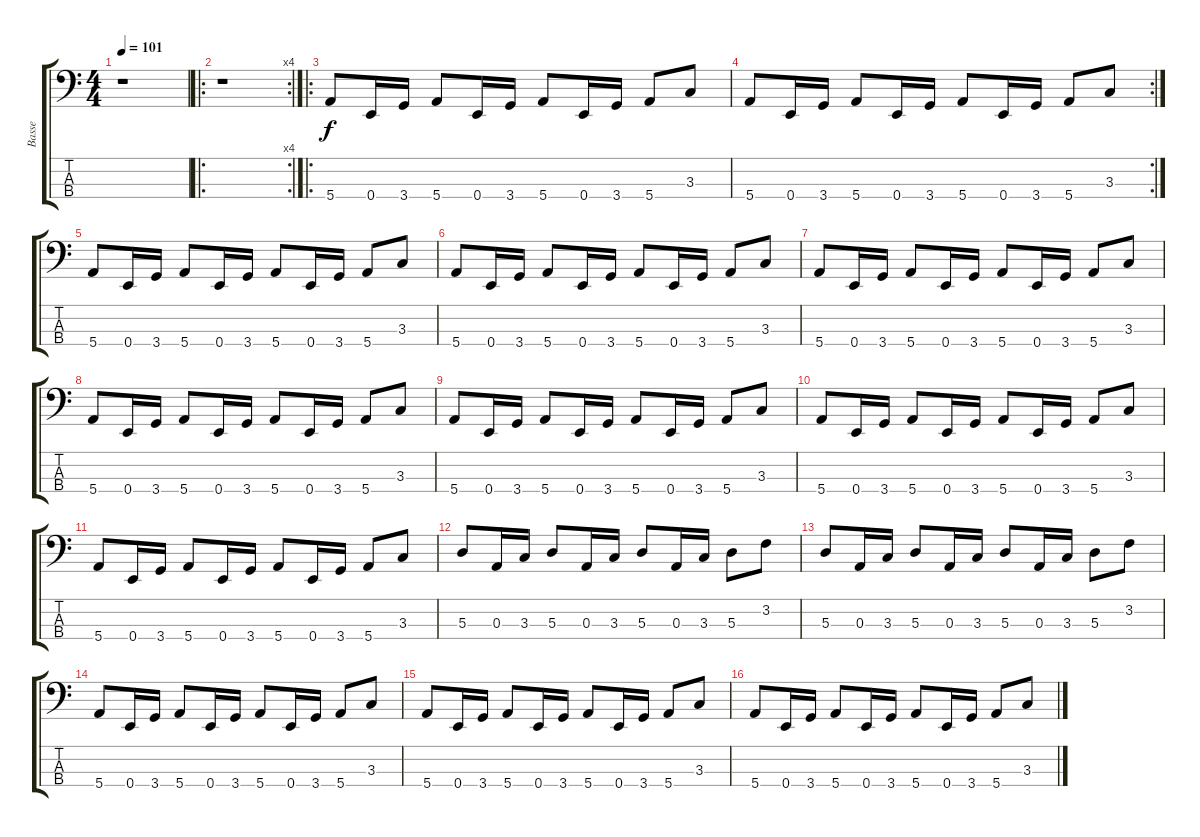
\track ("Basse" "Basse") {instrument electricbasspick}
\staff {score tabs}
\tuning (G2 D2 A1 E1) {hide}
\ts (4 4)
\tempo 101
\clef f4
\ks c
r.1{dy f instrument electricbasspick} |
\ro
\rc 4
r.1 |
\ro
5.4.8 0.4.16 3.4.16 5.4.8 0.4.16 3.4.16 5.4.8 0.4.16 3.4.16 5.4.8 3.3.8 |
\rc 2
5.4.8 0.4.16 3.4.16 5.4.8 0.4.16 3.4.16 5.4.8 0.4.16 3.4.16 5.4.8 3.3.8 |
5.4.8 0.4.16 3.4.16 5.4.8 0.4.16 3.4.16 5.4.8 0.4.16 3.4.16 5.4.8 3.3.8 |
5.4.8 0.4.16 3.4.16 5.4.8 0.4.16 3.4.16 5.4.8 0.4.16 3.4.16 5.4.8 3.3.8 |
5.4.8 0.4.16 3.4.16 5.4.8 0.4.16 3.4.16 5.4.8 0.4.16 3.4.16 5.4.8 3.3.8 |
5.4.8 0.4.16 3.4.16 5.4.8 0.4.16 3.4.16 5.4.8 0.4.16 3.4.16 5.4.8 3.3.8 |
5.4.8 0.4.16 3.4.16 5.4.8 0.4.16 3.4.16 5.4.8 0.4.16 3.4.16 5.4.8 3.3.8 |
5.4.8 0.4.16 3.4.16 5.4.8 0.4.16 3.4.16 5.4.8 0.4.16 3.4.16 5.4.8 3.3.8 |
5.4.8 0.4.16 3.4.16 5.4.8 0.4.16 3.4.16 5.4.8 0.4.16 3.4.16 5.4.8 3.3.8 |
5.3.8 0.3.16 3.3.16 5.3.8 0.3.16 3.3.16 5.3.8 0.3.16 3.3.16 5.3.8 3.2.8 |
5.3.8 0.3.16 3.3.16 5.3.8 0.3.16 3.3.16 5.3.8 0.3.16 3.3.16 5.3.8 3.2.8 |
5.4.8 0.4.16 3.4.16 5.4.8 0.4.16 3.4.16 5.4.8 0.4.16 3.4.16 5.4.8 3.3.8 |
5.4.8 0.4.16 3.4.16 5.4.8 0.4.16 3.4.16 5.4.8 0.4.16 3.4.16 5.4.8 3.3.8 |
5.4.8 0.4.16 3.4.16 5.4.8 0.4.16 3.4.16 5.4.8 0.4.16 3.4.16 5.4.8 3.3.8
